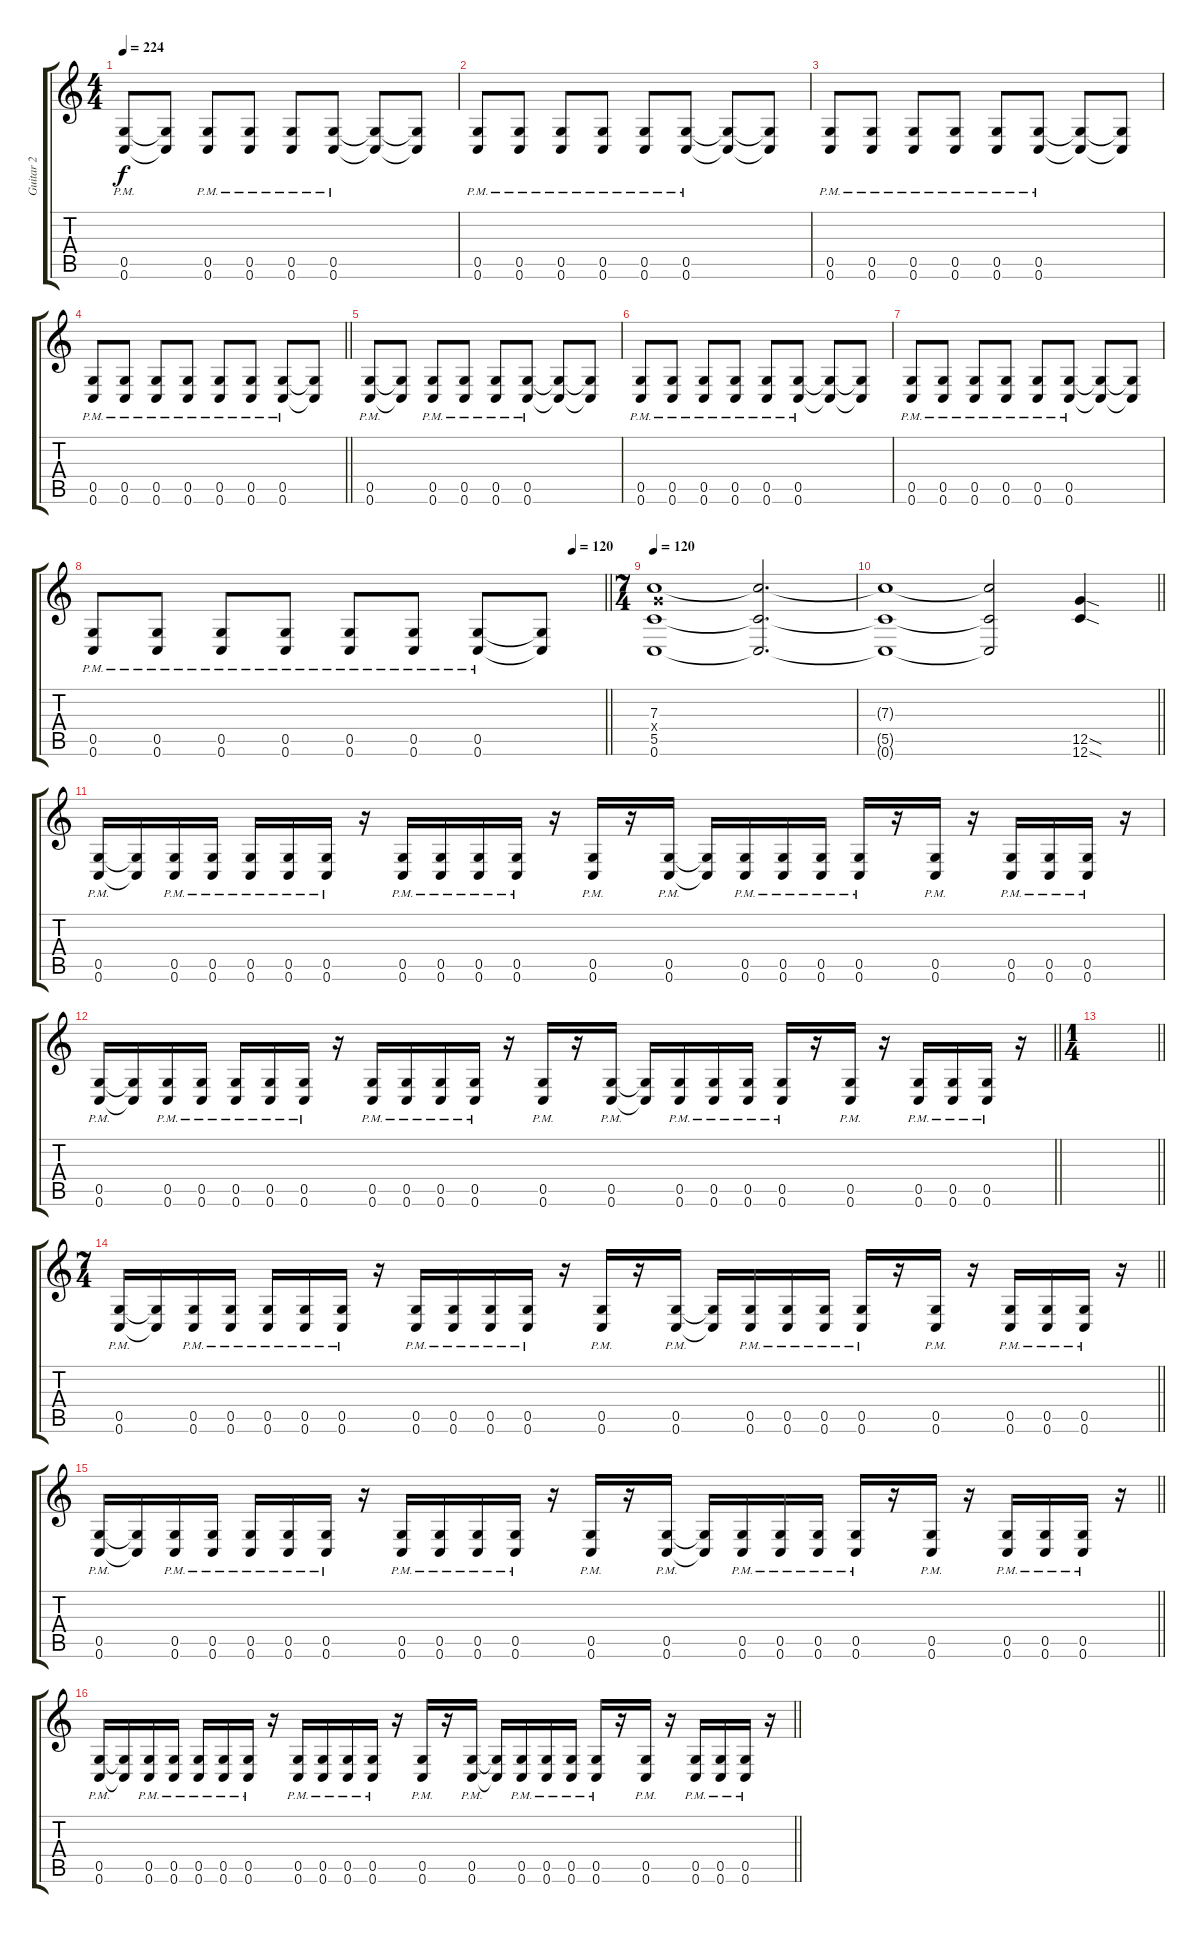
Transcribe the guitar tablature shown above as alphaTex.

\track ("Guitar 2" "Guitar 2") {instrument distortionguitar}
\staff {score tabs}
\tuning (D4 A3 F3 C3 G2 C2) {hide}
\ts (4 4)
\section ("" "")
\tempo 224
\clef g2
\ks c
(0.5{pm} 0.6{pm}).8{dy f} (0.5{t} 0.6{t}).8 (0.5{pm} 0.6{pm}).8 (0.5{pm} 0.6{pm}).8 (0.5{pm} 0.6{pm}).8 (0.5{pm} 0.6{pm}).8 (0.5{t} 0.6{t}).8 (0.5{t} 0.6{t}).8 |
(0.5{pm} 0.6{pm}).8 (0.5{pm} 0.6{pm}).8 (0.5{pm} 0.6{pm}).8 (0.5{pm} 0.6{pm}).8 (0.5{pm} 0.6{pm}).8 (0.5{pm} 0.6{pm}).8 (0.5{t} 0.6{t}).8 (0.5{t} 0.6{t}).8 |
(0.5{pm} 0.6{pm}).8 (0.5{pm} 0.6{pm}).8 (0.5{pm} 0.6{pm}).8 (0.5{pm} 0.6{pm}).8 (0.5{pm} 0.6{pm}).8 (0.5{pm} 0.6{pm}).8 (0.5{t} 0.6{t}).8 (0.5{t} 0.6{t}).8 |
\barLineRight lightlight
(0.5{pm} 0.6{pm}).8 (0.5{pm} 0.6{pm}).8 (0.5{pm} 0.6{pm}).8 (0.5{pm} 0.6{pm}).8 (0.5{pm} 0.6{pm}).8 (0.5{pm} 0.6{pm}).8 (0.5{pm} 0.6{pm}).8 (0.5{t} 0.6{t}).8 |
(0.5{pm} 0.6{pm}).8 (0.5{t} 0.6{t}).8 (0.5{pm} 0.6{pm}).8 (0.5{pm} 0.6{pm}).8 (0.5{pm} 0.6{pm}).8 (0.5{pm} 0.6{pm}).8 (0.5{t} 0.6{t}).8 (0.5{t} 0.6{t}).8 |
(0.5{pm} 0.6{pm}).8 (0.5{pm} 0.6{pm}).8 (0.5{pm} 0.6{pm}).8 (0.5{pm} 0.6{pm}).8 (0.5{pm} 0.6{pm}).8 (0.5{pm} 0.6{pm}).8 (0.5{t} 0.6{t}).8 (0.5{t} 0.6{t}).8 |
(0.5{pm} 0.6{pm}).8 (0.5{pm} 0.6{pm}).8 (0.5{pm} 0.6{pm}).8 (0.5{pm} 0.6{pm}).8 (0.5{pm} 0.6{pm}).8 (0.5{pm} 0.6{pm}).8 (0.5{t} 0.6{t}).8 (0.5{t} 0.6{t}).8 |
\tempo (120 0.9375)
\barLineRight lightlight
(0.5{pm} 0.6{pm}).8 (0.5{pm} 0.6{pm}).8 (0.5{pm} 0.6{pm}).8 (0.5{pm} 0.6{pm}).8 (0.5{pm} 0.6{pm}).8 (0.5{pm} 0.6{pm}).8 (0.5{pm} 0.6{pm}).8 (0.5{t} 0.6{t}).8 |
\ts (7 4)
\section ("" "")
\tempo 120
(7.3 7.4{x} 5.5 0.6).1 (7.3{t} 5.5{t} 0.6{t}).2{d} |
\barLineRight lightlight
(7.3{t} 5.5{t} 0.6{t}).1 (7.3{t} 5.5{t} 0.6{t}).2 (12.5{sod} 12.6{sod}).4 |
(0.5{pm} 0.6{pm}).16 (0.5{t} 0.6{t}).16 (0.5{pm} 0.6{pm}).16 (0.5{pm} 0.6{pm}).16 (0.5{pm} 0.6{pm}).16 (0.5{pm} 0.6{pm}).16 (0.5{pm} 0.6{pm}).16 r.16 (0.5{pm} 0.6{pm}).16 (0.5{pm} 0.6{pm}).16 (0.5{pm} 0.6{pm}).16 (0.5{pm} 0.6{pm}).16 r.16 (0.5{pm} 0.6{pm}).16 r.16 (0.5{pm} 0.6{pm}).16 (0.5{t} 0.6{t}).16 (0.5{pm} 0.6{pm}).16 (0.5{pm} 0.6{pm}).16 (0.5{pm} 0.6{pm}).16 (0.5{pm} 0.6{pm}).16 r.16 (0.5{pm} 0.6{pm}).16 r.16 (0.5{pm} 0.6{pm}).16 (0.5{pm} 0.6{pm}).16 (0.5{pm} 0.6{pm}).16 r.16 |
\barLineRight lightlight
(0.5{pm} 0.6{pm}).16 (0.5{t} 0.6{t}).16 (0.5{pm} 0.6{pm}).16 (0.5{pm} 0.6{pm}).16 (0.5{pm} 0.6{pm}).16 (0.5{pm} 0.6{pm}).16 (0.5{pm} 0.6{pm}).16 r.16 (0.5{pm} 0.6{pm}).16 (0.5{pm} 0.6{pm}).16 (0.5{pm} 0.6{pm}).16 (0.5{pm} 0.6{pm}).16 r.16 (0.5{pm} 0.6{pm}).16 r.16 (0.5{pm} 0.6{pm}).16 (0.5{t} 0.6{t}).16 (0.5{pm} 0.6{pm}).16 (0.5{pm} 0.6{pm}).16 (0.5{pm} 0.6{pm}).16 (0.5{pm} 0.6{pm}).16 r.16 (0.5{pm} 0.6{pm}).16 r.16 (0.5{pm} 0.6{pm}).16 (0.5{pm} 0.6{pm}).16 (0.5{pm} 0.6{pm}).16 r.16 |
\ts (1 4)
\barLineRight lightlight
|
\ts (7 4)
\section ("" "")
\barLineRight lightlight
(0.5{pm} 0.6{pm}).16 (0.5{t} 0.6{t}).16 (0.5{pm} 0.6{pm}).16 (0.5{pm} 0.6{pm}).16 (0.5{pm} 0.6{pm}).16 (0.5{pm} 0.6{pm}).16 (0.5{pm} 0.6{pm}).16 r.16 (0.5{pm} 0.6{pm}).16 (0.5{pm} 0.6{pm}).16 (0.5{pm} 0.6{pm}).16 (0.5{pm} 0.6{pm}).16 r.16 (0.5{pm} 0.6{pm}).16 r.16 (0.5{pm} 0.6{pm}).16 (0.5{t} 0.6{t}).16 (0.5{pm} 0.6{pm}).16 (0.5{pm} 0.6{pm}).16 (0.5{pm} 0.6{pm}).16 (0.5{pm} 0.6{pm}).16 r.16 (0.5{pm} 0.6{pm}).16 r.16 (0.5{pm} 0.6{pm}).16 (0.5{pm} 0.6{pm}).16 (0.5{pm} 0.6{pm}).16 r.16 |
\barLineRight lightlight
(0.5{pm} 0.6{pm}).16 (0.5{t} 0.6{t}).16 (0.5{pm} 0.6{pm}).16 (0.5{pm} 0.6{pm}).16 (0.5{pm} 0.6{pm}).16 (0.5{pm} 0.6{pm}).16 (0.5{pm} 0.6{pm}).16 r.16 (0.5{pm} 0.6{pm}).16 (0.5{pm} 0.6{pm}).16 (0.5{pm} 0.6{pm}).16 (0.5{pm} 0.6{pm}).16 r.16 (0.5{pm} 0.6{pm}).16 r.16 (0.5{pm} 0.6{pm}).16 (0.5{t} 0.6{t}).16 (0.5{pm} 0.6{pm}).16 (0.5{pm} 0.6{pm}).16 (0.5{pm} 0.6{pm}).16 (0.5{pm} 0.6{pm}).16 r.16 (0.5{pm} 0.6{pm}).16 r.16 (0.5{pm} 0.6{pm}).16 (0.5{pm} 0.6{pm}).16 (0.5{pm} 0.6{pm}).16 r.16 |
\barLineRight lightlight
(0.5{pm} 0.6{pm}).16 (0.5{t} 0.6{t}).16 (0.5{pm} 0.6{pm}).16 (0.5{pm} 0.6{pm}).16 (0.5{pm} 0.6{pm}).16 (0.5{pm} 0.6{pm}).16 (0.5{pm} 0.6{pm}).16 r.16 (0.5{pm} 0.6{pm}).16 (0.5{pm} 0.6{pm}).16 (0.5{pm} 0.6{pm}).16 (0.5{pm} 0.6{pm}).16 r.16 (0.5{pm} 0.6{pm}).16 r.16 (0.5{pm} 0.6{pm}).16 (0.5{t} 0.6{t}).16 (0.5{pm} 0.6{pm}).16 (0.5{pm} 0.6{pm}).16 (0.5{pm} 0.6{pm}).16 (0.5{pm} 0.6{pm}).16 r.16 (0.5{pm} 0.6{pm}).16 r.16 (0.5{pm} 0.6{pm}).16 (0.5{pm} 0.6{pm}).16 (0.5{pm} 0.6{pm}).16 r.16
